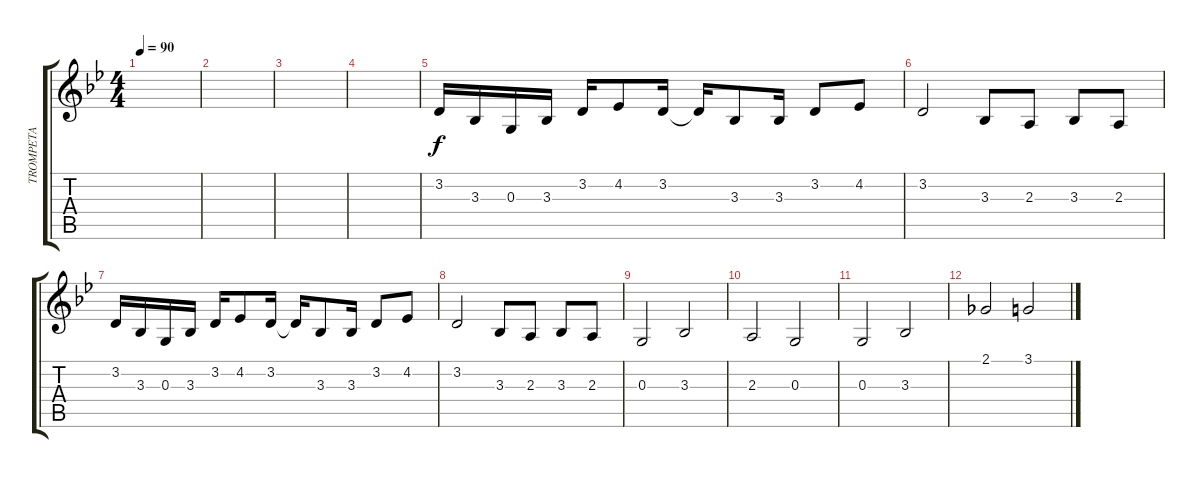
\track ("TROMPETA" "TROMPETA") {instrument trumpet}
\staff {score tabs}
\tuning (E4 B3 G3 D3 A2 E2) {hide}
\ts (4 4)
\tempo 90
\clef g2
\ks gminor
|
|
|
|
3.2.16 3.3.16 0.3.16 3.3.16 3.2.16 4.2.8 3.2.16 3.2{t}.16 3.3.8 3.3.16 3.2.8 4.2.8 |
3.2.2 3.3.8 2.3.8 3.3.8 2.3.8 |
3.2.16 3.3.16 0.3.16 3.3.16 3.2.16 4.2.8 3.2.16 3.2{t}.16 3.3.8 3.3.16 3.2.8 4.2.8 |
3.2.2 3.3.8 2.3.8 3.3.8 2.3.8 |
0.3.2 3.3.2 |
2.3.2 0.3.2 |
0.3.2 3.3.2 |
2.1.2 3.1.2
